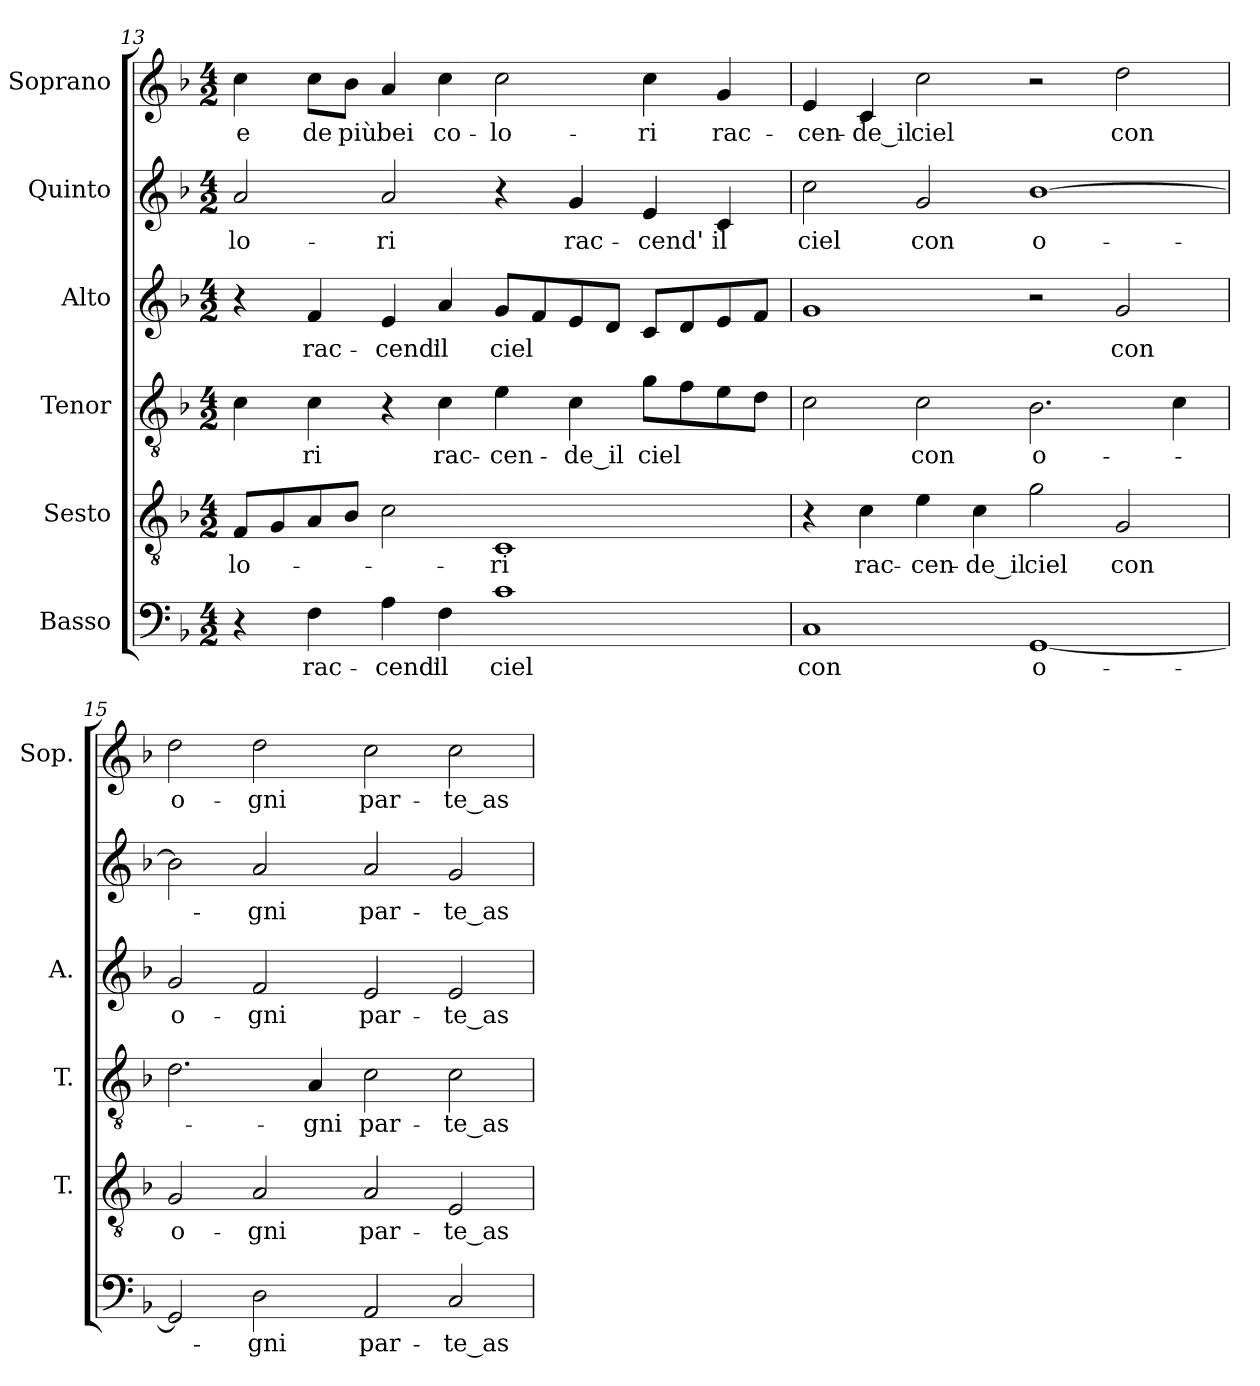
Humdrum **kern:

**kern	**text	**kern	**text	**kern	**text	**kern	**text	**kern	**text	**kern	**text
*part6	*part6	*part5	*part5	*part4	*part4	*part3	*part3	*part2	*part2	*part1	*part1
*staff6	*staff6	*staff5	*staff5	*staff4	*staff4	*staff3	*staff3	*staff2	*staff2	*staff1	*staff1
*I"Basso	*	*I"Sesto	*	*I"Tenor	*	*I"Alto	*	*I"Quinto	*	*I"Soprano	*
*	*	*I'T.	*	*I'T.	*	*I'A.	*	*	*	*I'Sop.	*
*clefF4	*	*clefGv2	*	*clefGv2	*	*clefG2	*	*clefG2	*	*clefG2	*
*	*	*ITrd7c12	*	*ITrd7c12	*	*	*	*	*	*	*
*k[b-]	*	*k[b-]	*	*k[b-]	*	*k[b-]	*	*k[b-]	*	*k[b-]	*
*F:	*	*F:	*	*F:	*	*F:	*	*F:	*	*F:	*
*M4/2	*	*M4/2	*	*M4/2	*	*M4/2	*	*M4/2	*	*M4/2	*
=13	=13	=13	=13	=13	=13	=13	=13	=13	=13	=13	=13
!	!	!	!LO:LY:b:color=#000000	!	!	!	!	!	!	!	!
!	!	!	!	!	!	!	!	!	!LO:LY:b:color=#000000	!	!
!	!	!	!	!	!	!	!	!	!	!	!LO:LY:b:color=#000000
4r	.	8FFi/L	-lo-	4Ci\	.	4r	.	2ai/	-lo-	4cci\	e
.	.	8GGi/	.	.	.	.	.	.	.	.	.
!	!LO:LY:b:color=#000000	!	!	!	!	!	!	!	!	!	!
!	!	!	!	!	!LO:LY:b:color=#000000	!	!	!	!	!	!
!	!	!	!	!	!	!	!LO:LY:b:color=#000000	!	!	!	!
!	!	!	!	!	!	!	!	!	!	!	!LO:LY:b:color=#000000
4Fi\	rac-	8AAi/	.	4Ci\	-ri	4fi/	rac-	.	.	8cci\L	de
!	!	!	!	!	!	!	!	!	!	!	!LO:LY:b:color=#000000
.	.	8BB-i/J	.	.	.	.	.	.	.	8b-i\J	più
!	!LO:LY:b:color=#000000	!	!	!	!	!	!	!	!	!	!
!	!	!	!	!	!	!	!LO:LY:b:color=#000000	!	!	!	!
!	!	!	!	!	!	!	!	!	!LO:LY:b:color=#000000	!	!
!	!	!	!	!	!	!	!	!	!	!	!LO:LY:b:color=#000000
4Ai\	-cend'	2Ci\	.	4r	.	4ei/	-cend'	2ai/	-ri	4ai/	bei
!	!LO:LY:b:color=#000000	!	!	!	!	!	!	!	!	!	!
!	!	!	!	!	!LO:LY:b:color=#000000	!	!	!	!	!	!
!	!	!	!	!	!	!	!LO:LY:b:color=#000000	!	!	!	!
!	!	!	!	!	!	!	!	!	!	!	!LO:LY:b:color=#000000
4Fi\	il	.	.	4Ci\	rac-	4ai/	il	.	.	4cci\	co-
!	!LO:LY:b:color=#000000	!	!	!	!	!	!	!	!	!	!
!	!	!	!LO:LY:b:color=#000000	!	!	!	!	!	!	!	!
!	!	!	!	!	!LO:LY:b:color=#000000	!	!	!	!	!	!
!	!	!	!	!	!	!	!LO:LY:b:color=#000000	!	!	!	!
!	!	!	!	!	!	!	!	!	!	!	!LO:LY:b:color=#000000
1ci	ciel	1CCi	-ri	4Ei\	-cen-	8gi/L	ciel	4r	.	2cci\	-lo-
.	.	.	.	.	.	8fi/	.	.	.	.	.
!	!	!	!	!	!LO:LY:b:color=#000000	!	!	!	!	!	!
!	!	!	!	!	!	!	!	!	!LO:LY:b:color=#000000	!	!
.	.	.	.	4Ci\	-de_il	8ei/	.	4gi/	rac-	.	.
.	.	.	.	.	.	8di/J	.	.	.	.	.
!	!	!	!	!	!LO:LY:b:color=#000000	!	!	!	!	!	!
!	!	!	!	!	!	!	!	!	!LO:LY:b:color=#000000	!	!
!	!	!	!	!	!	!	!	!	!	!	!LO:LY:b:color=#000000
.	.	.	.	8Gi\L	ciel	8ci/L	.	4ei/	-cend'	4cci\	-ri
.	.	.	.	8Fi\	.	8di/	.	.	.	.	.
!	!	!	!	!	!	!	!	!	!LO:LY:b:color=#000000	!	!
!	!	!	!	!	!	!	!	!	!	!	!LO:LY:b:color=#000000
.	.	.	.	8Ei\	.	8ei/	.	4ci/	il	4gi/	rac-
.	.	.	.	8Di\J	.	8fi/J	.	.	.	.	.
!!LO:LB:g=z
=14	=14	=14	=14	=14	=14	=14	=14	=14	=14	=14	=14
!	!LO:LY:b:color=#000000	!	!	!	!	!	!	!	!	!	!
!	!	!	!	!	!	!	!	!	!LO:LY:b:color=#000000	!	!
!	!	!	!	!	!	!	!	!	!	!	!LO:LY:b:color=#000000
1Ci	con	4r	.	2Ci\	.	1gi	.	2cci\	ciel	4ei/	-cen-
!	!	!	!LO:LY:b:color=#000000	!	!	!	!	!	!	!	!
!	!	!	!	!	!	!	!	!	!	!	!LO:LY:b:color=#000000
.	.	4Ci\	rac-	.	.	.	.	.	.	4ci/	-de_il
!	!	!	!LO:LY:b:color=#000000	!	!	!	!	!	!	!	!
!	!	!	!	!	!LO:LY:b:color=#000000	!	!	!	!	!	!
!	!	!	!	!	!	!	!	!	!LO:LY:b:color=#000000	!	!
!	!	!	!	!	!	!	!	!	!	!	!LO:LY:b:color=#000000
.	.	4Ei\	-cen-	2Ci\	con	.	.	2gi/	con	2cci\	ciel
!	!	!	!LO:LY:b:color=#000000	!	!	!	!	!	!	!	!
.	.	4Ci\	-de_il	.	.	.	.	.	.	.	.
!	!LO:LY:b:color=#000000	!	!	!	!	!	!	!	!	!	!
!	!	!	!LO:LY:b:color=#000000	!	!	!	!	!	!	!	!
!	!	!	!	!	!LO:LY:b:color=#000000	!	!	!	!	!	!
!	!	!	!	!	!	!	!	!	!LO:LY:b:color=#000000	!	!
[1GGi	o-	2Gi\	ciel	2.BB-i\	o-	2r	.	[1b-i	o-	2r	.
!	!	!	!LO:LY:b:color=#000000	!	!	!	!	!	!	!	!
!	!	!	!	!	!	!	!LO:LY:b:color=#000000	!	!	!	!
!	!	!	!	!	!	!	!	!	!	!	!LO:LY:b:color=#000000
.	.	2GGi/	con	.	.	2gi/	con	.	.	2ddi\	con
.	.	.	.	4Ci\	.	.	.	.	.	.	.
=15	=15	=15	=15	=15	=15	=15	=15	=15	=15	=15	=15
!	!	!	!LO:LY:b:color=#000000	!	!	!	!	!	!	!	!
!	!	!	!	!	!	!	!LO:LY:b:color=#000000	!	!	!	!
!	!	!	!	!	!	!	!	!	!	!	!LO:LY:b:color=#000000
2GGi/]	.	2GGi/	o-	2.Di\	.	2gi/	o-	2b-i\]	.	2ddi\	o-
!	!LO:LY:b:color=#000000	!	!	!	!	!	!	!	!	!	!
!	!	!	!LO:LY:b:color=#000000	!	!	!	!	!	!	!	!
!	!	!	!	!	!	!	!LO:LY:b:color=#000000	!	!	!	!
!	!	!	!	!	!	!	!	!	!LO:LY:b:color=#000000	!	!
!	!	!	!	!	!	!	!	!	!	!	!LO:LY:b:color=#000000
2Di\	-gni	2AAi/	-gni	.	.	2fi/	-gni	2ai/	-gni	2ddi\	-gni
!	!	!	!	!	!LO:LY:b:color=#000000	!	!	!	!	!	!
.	.	.	.	4AAi/	-gni	.	.	.	.	.	.
!	!LO:LY:b:color=#000000	!	!	!	!	!	!	!	!	!	!
!	!	!	!LO:LY:b:color=#000000	!	!	!	!	!	!	!	!
!	!	!	!	!	!LO:LY:b:color=#000000	!	!	!	!	!	!
!	!	!	!	!	!	!	!LO:LY:b:color=#000000	!	!	!	!
!	!	!	!	!	!	!	!	!	!LO:LY:b:color=#000000	!	!
!	!	!	!	!	!	!	!	!	!	!	!LO:LY:b:color=#000000
2AAi/	par-	2AAi/	par-	2Ci\	par-	2ei/	par-	2ai/	par-	2cci\	par-
!	!LO:LY:b:color=#000000	!	!	!	!	!	!	!	!	!	!
!	!	!	!LO:LY:b:color=#000000	!	!	!	!	!	!	!	!
!	!	!	!	!	!LO:LY:b:color=#000000	!	!	!	!	!	!
!	!	!	!	!	!	!	!LO:LY:b:color=#000000	!	!	!	!
!	!	!	!	!	!	!	!	!	!LO:LY:b:color=#000000	!	!
!	!	!	!	!	!	!	!	!	!	!	!LO:LY:b:color=#000000
2Ci/	-te_as-	2EEi/	-te_as-	2Ci\	-te_as-	2ei/	-te_as-	2gi/	-te_as-	2cci\	-te_as-
=	=	=	=	=	=	=	=	=	=	=	=
*-	*-	*-	*-	*-	*-	*-	*-	*-	*-	*-	*-
